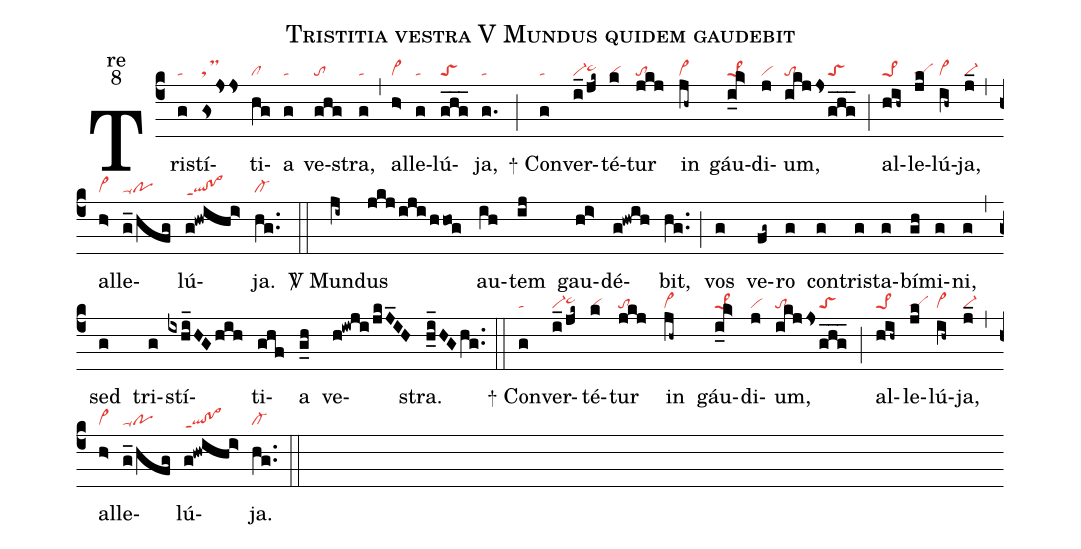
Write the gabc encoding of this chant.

name:Tristitia vestra V Mundus quidem gaudebit;
office-part:re;
mode:8;
nabc-lines:1;
%%
(c4)Tri(g|ta)stí(gsjss|tsM)ti(hg|cl)a(g|ta) ve(ghg|to)stra,(g|ta) (,) al(h>|cl~)le(g|ta)lú(ghg___|toS)ja,(g.|ta) (;)

<sp>+</sp> Con(g|ta)ver(i_/jk~|vi-pe~hh)té(k|vi)tur(jkj|to) in(jh~|cl~) gáu(i_k>|pe>1)di(j|vi)um,(ikjjs|tost|ghg___|toS) (;) al(hih~|pe>1)le(jk|peS)lú(ih~|cl~)ja,(j_|vi-) (,) al(h>|cl~)le(g_/hfg|poppu1)lú(g!hwihi>|ql!po>ppt1)ja.(hg..|cl-) (::)

<sp>V/</sp> Mun(ji~)dus(jkj/iji/hhog) au(ih)tem(ij) gau(hi>)dé(g!hwih)bit,(hg..) (;) vos(g) ve(fg~)ro(g) con(g)tri(g)sta(g)bí(gh)mi(g)ni,(g) (,) sed(g) tri(g)stí(ixhi_HGhih)ti(ghf)a(g_h) ve(h!iwji/jkJ_IH)stra.(hi__HGhg..) (::)

<sp>+</sp> Con(g|ta)ver(i_/jk~|vi-pe~hh)té(k|vi)tur(jkj|to) in(jh~|cl~) gáu(i_k>|pe>1)di(j|vi)um,(ikjjs|tost|ghg___|toS) (;) al(hih~|pe>1)le(jk|peS)lú(ih~|cl~)ja,(j_|vi-) (,) al(h>|cl~)le(g_/hfg|poppu1)lú(g!hwihi>|ql!po>ppt1)ja.(hg..|cl-) (::)
